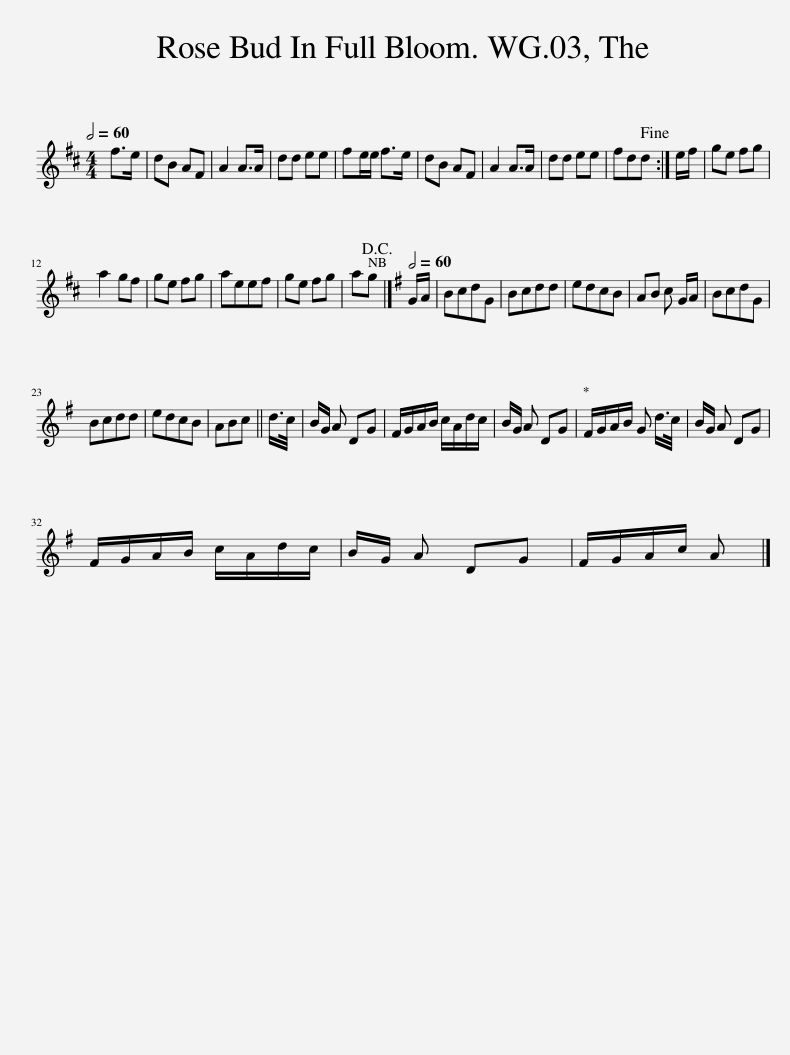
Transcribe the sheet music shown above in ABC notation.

X:1
L:1/8
Q:1/2=60
M:4/4
I:linebreak $
K:D
V:1 treble
V:1
 f>e | dB AF | A2 A>A | dd ee | fe/e/ f>e | %5
 dB AF | A2 A>A | dd ee | fdd!fine! :| e/f/ | %10
 ge fg |$ a2 gf | ge fg | aeef | ge fg | %15
 ag!D.C.! |][K:G][Q:1/2=60] G/A/ | BcdG | Bcdd | edcB | %20
 AB c G/A/ | BcdG |$ Bcdd | edcB | ABc || %25
 d/>c/ | B/G/ A DG | F/G/A/B/ c/A/d/c/ | B/G/ A DG | F/G/A/B/ G d/>c/ | %30
 B/G/ A DG |$ F/G/A/B/ c/A/d/c/ | B/G/ A DG | F/G/A/c/ A |] %34
